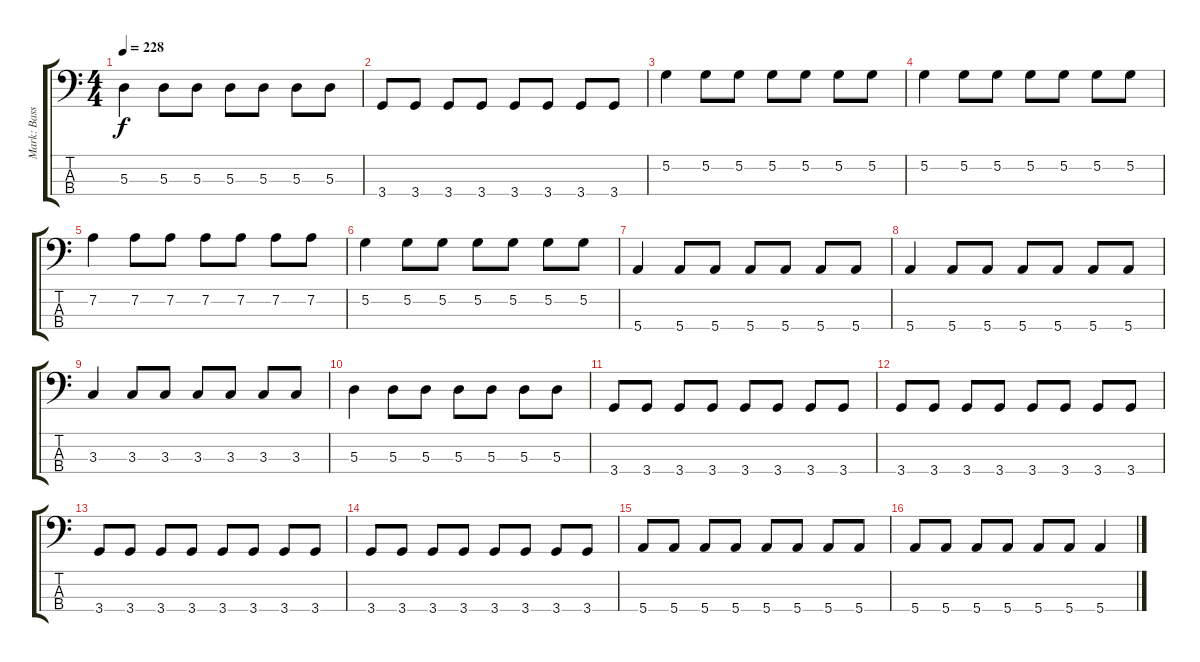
\track ("Mark: Bass" "Mark: Bass") {instrument electricbasspick}
\staff {score tabs}
\tuning (G2 D2 A1 E1) {hide}
\ts (4 4)
\tempo 228
\clef f4
\ks c
5.3.4{dy f} 5.3.8 5.3.8 5.3.8 5.3.8 5.3.8 5.3.8 |
3.4.8 3.4.8 3.4.8 3.4.8 3.4.8 3.4.8 3.4.8 3.4.8 |
5.2.4 5.2.8 5.2.8 5.2.8 5.2.8 5.2.8 5.2.8 |
5.2.4 5.2.8 5.2.8 5.2.8 5.2.8 5.2.8 5.2.8 |
7.2.4 7.2.8 7.2.8 7.2.8 7.2.8 7.2.8 7.2.8 |
5.2.4 5.2.8 5.2.8 5.2.8 5.2.8 5.2.8 5.2.8 |
5.4.4 5.4.8 5.4.8 5.4.8 5.4.8 5.4.8 5.4.8 |
5.4.4 5.4.8 5.4.8 5.4.8 5.4.8 5.4.8 5.4.8 |
3.3.4 3.3.8 3.3.8 3.3.8 3.3.8 3.3.8 3.3.8 |
5.3.4 5.3.8 5.3.8 5.3.8 5.3.8 5.3.8 5.3.8 |
3.4.8 3.4.8 3.4.8 3.4.8 3.4.8 3.4.8 3.4.8 3.4.8 |
3.4.8 3.4.8 3.4.8 3.4.8 3.4.8 3.4.8 3.4.8 3.4.8 |
3.4.8 3.4.8 3.4.8 3.4.8 3.4.8 3.4.8 3.4.8 3.4.8 |
3.4.8 3.4.8 3.4.8 3.4.8 3.4.8 3.4.8 3.4.8 3.4.8 |
5.4.8 5.4.8 5.4.8 5.4.8 5.4.8 5.4.8 5.4.8 5.4.8 |
5.4.8 5.4.8 5.4.8 5.4.8 5.4.8 5.4.8 5.4.4
